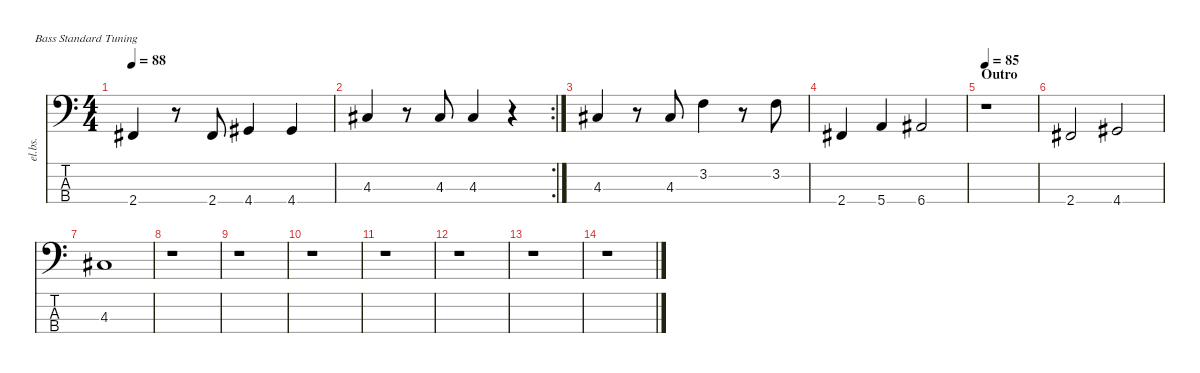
\defaultSystemsLayout 4
\hideDynamics
\bracketExtendMode nobrackets
\otherSystemsTrackNameOrientation horizontal
\track ("Electric Bass" "el.bs.") {instrument electricbassfinger}
\staff {score tabs}
\tuning (G2 D2 A1 E1)
\ts (4 4)
\tempo 88
\clef f4
\ks c
2.4{acc #}.4{dy mf beam Up} r.8{beam Up} 2.4{acc #}.8{beam Up} 4.4{acc #}.4{beam Up} 4.4{acc #}.4{beam Up} |
\rc 2
4.3{acc #}.4{beam Up} r.8{beam Up} 4.3{acc #}.8{beam Up} 4.3{acc #}.4{beam Up} r.4{beam Up} |
4.3{acc #}.4{beam Up} r.8{beam Up} 4.3{acc #}.8{beam Up} 3.2.4{beam Down} r.8{beam Down} 3.2.8{beam Down} |
2.4{acc #}.4{beam Up} 5.4.4{beam Up} 6.4{acc #}.2{beam Up} |
\section ("" "Outro")
\tempo 85
r.1{beam Down} |
2.4{acc #}.2{beam Up} 4.4{acc #}.2{beam Up} |
4.3{acc #}.1{beam Up} |
r.1{beam Down} |
r.1{beam Down} |
r.1{beam Down} |
r.1{beam Down} |
r.1{beam Down} |
r.1{beam Down} |
r.1{beam Down}
